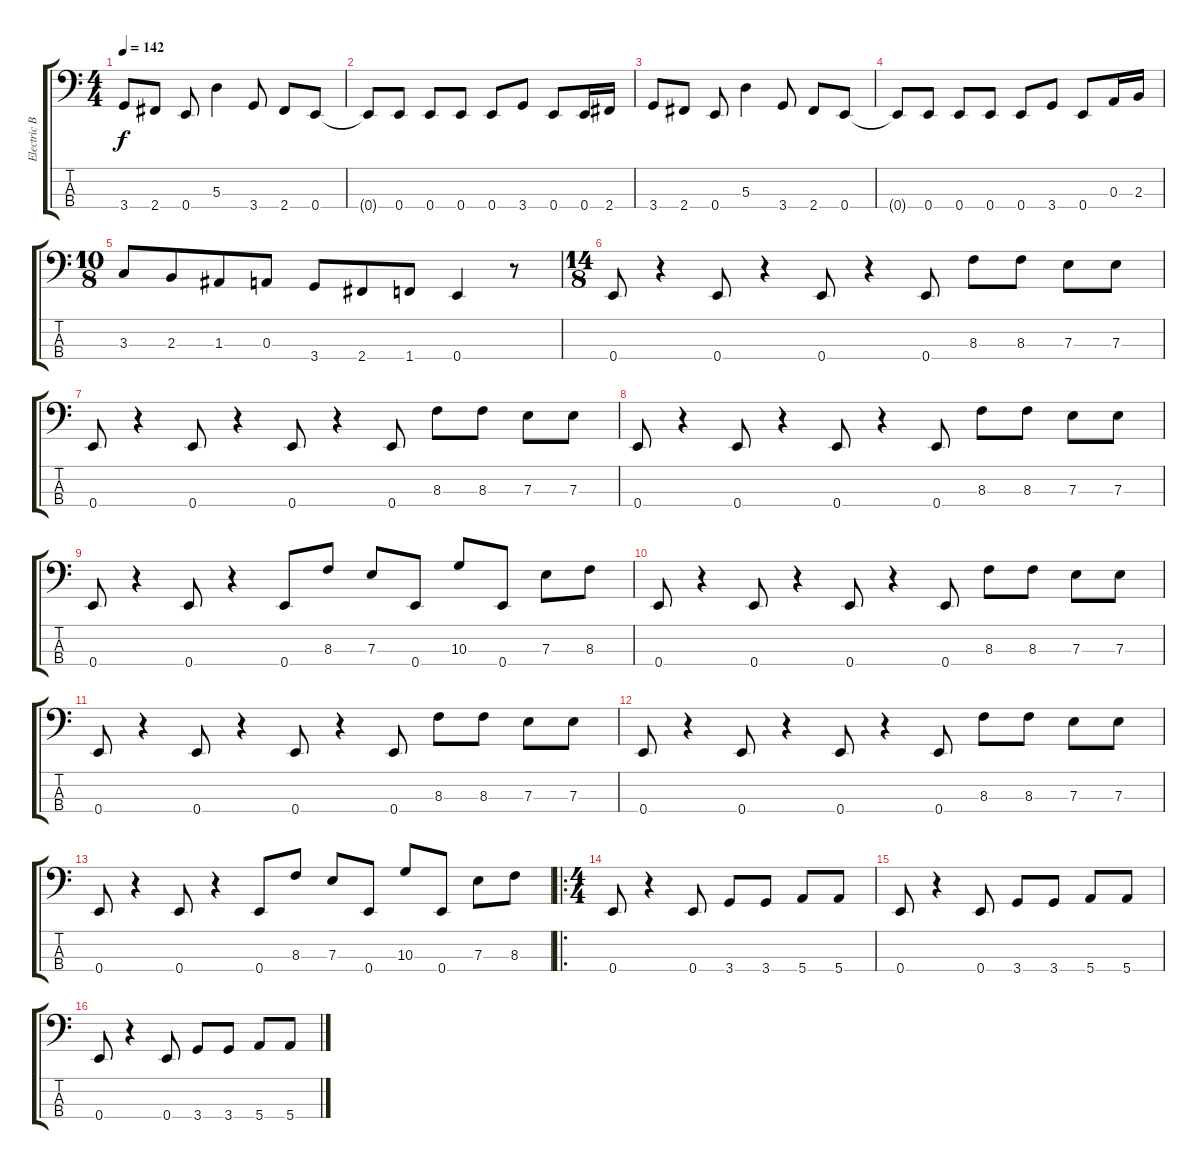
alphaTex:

\track ("Electric Bass" "Electric B") {instrument electricbassfinger}
\staff {score tabs}
\tuning (G2 D2 A1 E1) {hide}
\ts (4 4)
\tempo 142
\clef f4
\ks c
3.4.8{dy f} 2.4.8 0.4.8 5.3.4 3.4.8 2.4.8 0.4.8 |
0.4{t}.8 0.4.8 0.4.8 0.4.8 0.4.8 3.4.8 0.4.8 0.4.16 2.4.16 |
3.4.8 2.4.8 0.4.8 5.3.4 3.4.8 2.4.8 0.4.8 |
0.4{t}.8 0.4.8 0.4.8 0.4.8 0.4.8 3.4.8 0.4.8 0.3.16 2.3.16 |
\ts (10 8)
3.3.8 2.3.8 1.3.8 0.3.8 3.4.8 2.4.8 1.4.8 0.4.4 r.8 |
\ts (14 8)
0.4.8 r.4 0.4.8 r.4 0.4.8 r.4 0.4.8 8.3.8 8.3.8 7.3.8 7.3.8 |
0.4.8 r.4 0.4.8 r.4 0.4.8 r.4 0.4.8 8.3.8 8.3.8 7.3.8 7.3.8 |
0.4.8 r.4 0.4.8 r.4 0.4.8 r.4 0.4.8 8.3.8 8.3.8 7.3.8 7.3.8 |
0.4.8 r.4 0.4.8 r.4 0.4.8 8.3.8 7.3.8 0.4.8 10.3.8 0.4.8 7.3.8 8.3.8 |
0.4.8 r.4 0.4.8 r.4 0.4.8 r.4 0.4.8 8.3.8 8.3.8 7.3.8 7.3.8 |
0.4.8 r.4 0.4.8 r.4 0.4.8 r.4 0.4.8 8.3.8 8.3.8 7.3.8 7.3.8 |
0.4.8 r.4 0.4.8 r.4 0.4.8 r.4 0.4.8 8.3.8 8.3.8 7.3.8 7.3.8 |
0.4.8 r.4 0.4.8 r.4 0.4.8 8.3.8 7.3.8 0.4.8 10.3.8 0.4.8 7.3.8 8.3.8 |
\ro
\ts (4 4)
0.4.8 r.4 0.4.8 3.4.8 3.4.8 5.4.8 5.4.8 |
0.4.8 r.4 0.4.8 3.4.8 3.4.8 5.4.8 5.4.8 |
0.4.8 r.4 0.4.8 3.4.8 3.4.8 5.4.8 5.4.8
